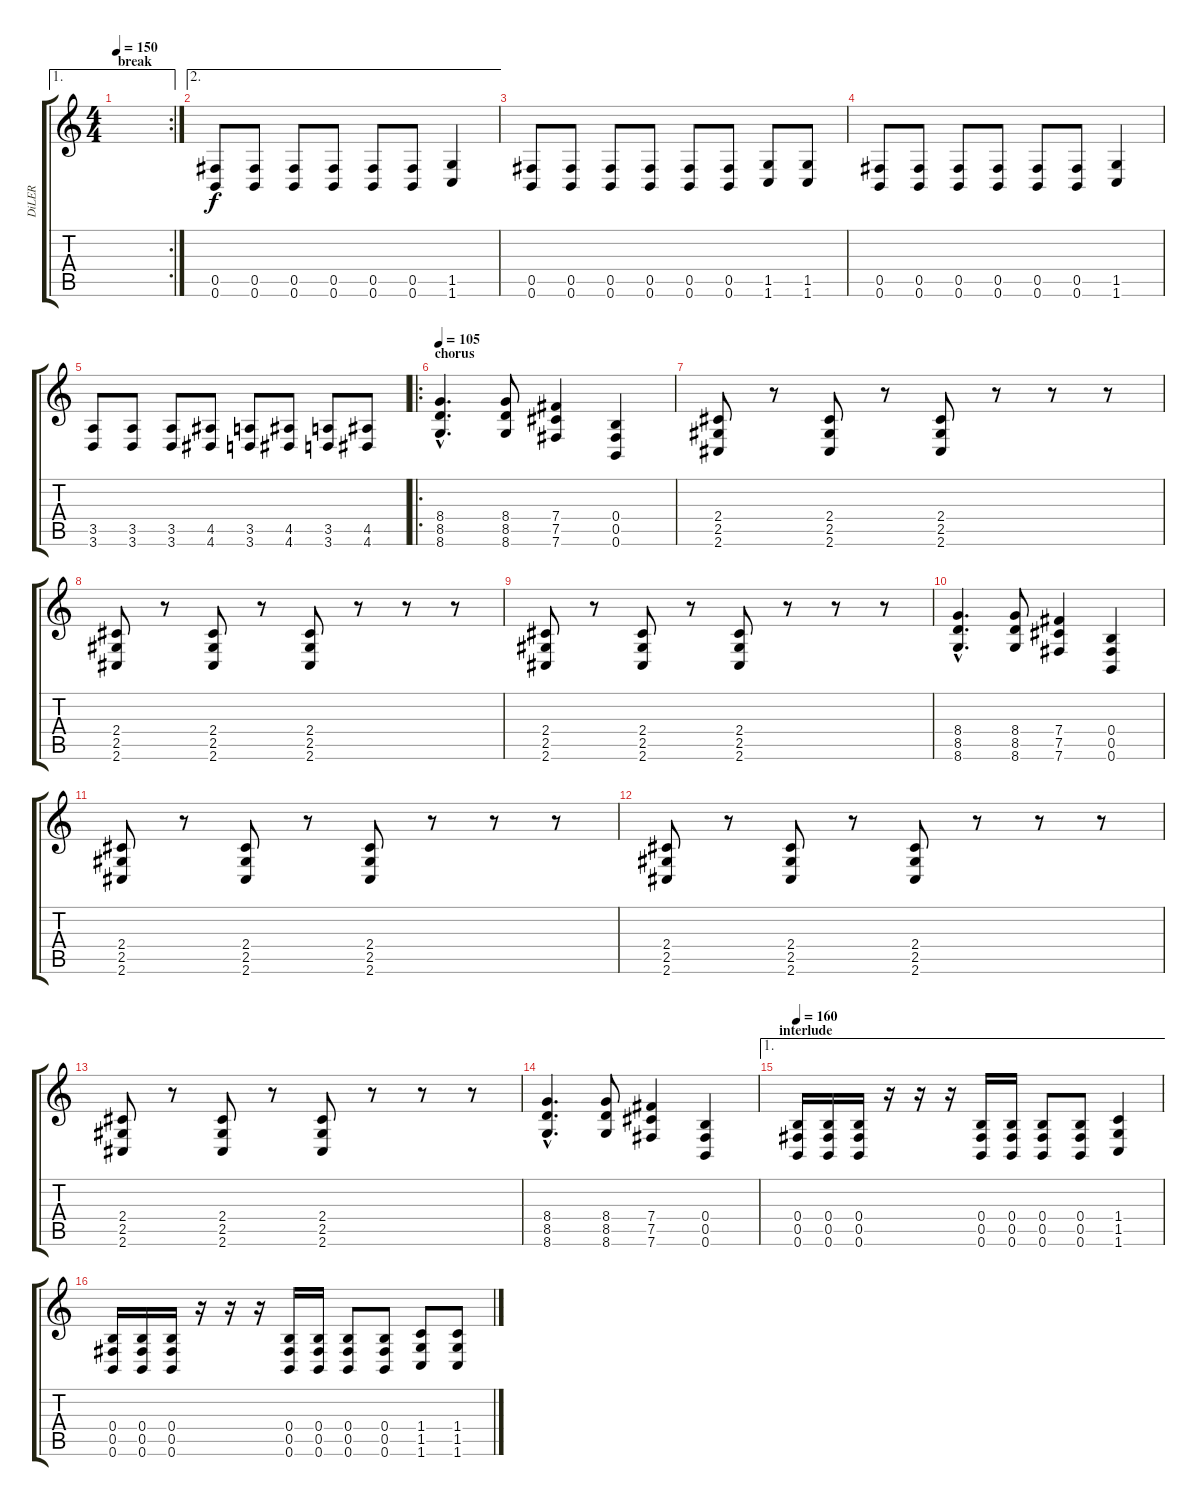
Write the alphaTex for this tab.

\track ("DiLER" "DiLER") {instrument distortionguitar}
\staff {score tabs}
\tuning (Db4 Ab3 E3 B2 Gb2 B1) {hide}
\ae 1
\rc 2
\ts (4 4)
\section ("" "break")
\tempo 150
\clef g2
\ks c
|
\ae 2
(0.5 0.6).8 (0.5 0.6).8 (0.5 0.6).8 (0.5 0.6).8 (0.5 0.6).8 (0.5 0.6).8 (1.5 1.6).4 |
(0.5 0.6).8 (0.5 0.6).8 (0.5 0.6).8 (0.5 0.6).8 (0.5 0.6).8 (0.5 0.6).8 (1.5 1.6).8 (1.5 1.6).8 |
(0.5 0.6).8 (0.5 0.6).8 (0.5 0.6).8 (0.5 0.6).8 (0.5 0.6).8 (0.5 0.6).8 (1.5 1.6).4 |
(3.5 3.6).8 (3.5 3.6).8 (3.5 3.6).8 (4.5 4.6).8 (3.5 3.6).8 (4.5 4.6).8 (3.5 3.6).8 (4.5 4.6).8 |
\ro
\section ("" "chorus")
\tempo 105
(8.4{hac} 8.5{hac} 8.6{hac}).4{d} (8.4 8.5 8.6).8 (7.4 7.5 7.6).4 (0.4 0.5 0.6).4 |
(2.4 2.5 2.6).8 r.8 (2.4 2.5 2.6).8 r.8 (2.4 2.5 2.6).8 r.8 r.8 r.8 |
(2.4 2.5 2.6).8 r.8 (2.4 2.5 2.6).8 r.8 (2.4 2.5 2.6).8 r.8 r.8 r.8 |
(2.4 2.5 2.6).8 r.8 (2.4 2.5 2.6).8 r.8 (2.4 2.5 2.6).8 r.8 r.8 r.8 |
(8.4{hac} 8.5{hac} 8.6{hac}).4{d} (8.4 8.5 8.6).8 (7.4 7.5 7.6).4 (0.4 0.5 0.6).4 |
(2.4 2.5 2.6).8 r.8 (2.4 2.5 2.6).8 r.8 (2.4 2.5 2.6).8 r.8 r.8 r.8 |
(2.4 2.5 2.6).8 r.8 (2.4 2.5 2.6).8 r.8 (2.4 2.5 2.6).8 r.8 r.8 r.8 |
(2.4 2.5 2.6).8 r.8 (2.4 2.5 2.6).8 r.8 (2.4 2.5 2.6).8 r.8 r.8 r.8 |
(8.4{hac} 8.5{hac} 8.6{hac}).4{d} (8.4 8.5 8.6).8 (7.4 7.5 7.6).4 (0.4 0.5 0.6).4 |
\ae 1
\section ("" "interlude")
\tempo 160
(0.4 0.5 0.6).16 (0.4 0.5 0.6).16 (0.4 0.5 0.6).16 r.16 r.16 r.16 (0.4 0.5 0.6).16 (0.4 0.5 0.6).16 (0.4 0.5 0.6).8 (0.4 0.5 0.6).8 (1.4 1.5 1.6).4 |
(0.4 0.5 0.6).16 (0.4 0.5 0.6).16 (0.4 0.5 0.6).16 r.16 r.16 r.16 (0.4 0.5 0.6).16 (0.4 0.5 0.6).16 (0.4 0.5 0.6).8 (0.4 0.5 0.6).8 (1.4 1.5 1.6).8 (1.4 1.5 1.6).8
